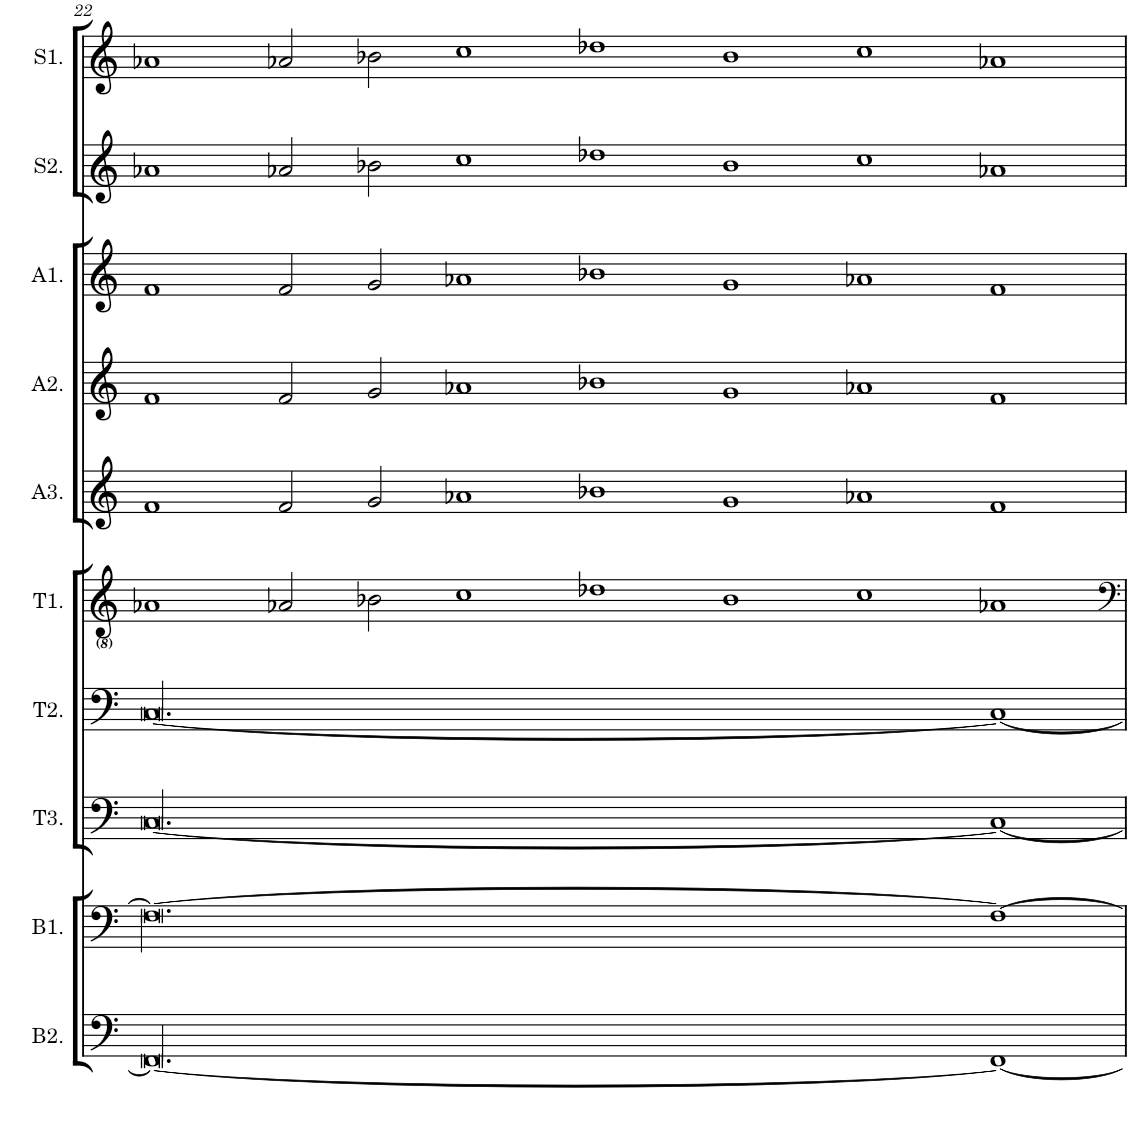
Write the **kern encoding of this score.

**kern	**kern	**kern	**kern	**kern	**kern	**kern	**kern	**kern	**kern
*part10	*part9	*part8	*part7	*part6	*part5	*part4	*part3	*part2	*part1
*staff10	*staff9	*staff8	*staff7	*staff6	*staff5	*staff4	*staff3	*staff2	*staff1
*I"Bass 2	*I"Bass 1	*I"Tenor 3	*I"Tenor 2	*I"Tenor 1	*I"Alto 3	*I"Alto 2	*I"Alto 1	*I"Sop 2	*I"Sop 1
*I'B2.	*I'B1.	*I'T3.	*I'T2.	*I'T1.	*I'A3.	*I'A2.	*I'A1.	*I'S2.	*I'S1.
!!LO:PB:g=z
*clefF4	*clefF4	*clefF4	*clefF4	*clefG2	*clefG2	*clefG2	*clefG2	*clefG2	*clefG2
*k[]	*k[]	*k[]	*k[]	*k[]	*k[]	*k[]	*k[]	*k[]	*k[]
*M28/4	*M28/4	*M28/4	*M28/4	*M28/4	*M28/4	*M28/4	*M28/4	*M28/4	*M28/4
=22	=22	=22	=22	=22	=22	=22	=22	=22	=22
!	!	!	!LO:TX:a:B:color=#FFFFFF:t=To Violoncello	!	!	!	!	!	!
!	!	!LO:TX:a:B:color=#FFFFFF:t=To Violoncello	!	!	!	!	!	!	!
00.FF/_	00.F\_	[00.C/	[00.C/	1a-X	1f	1f	1f	1a-X	1a-X
.	.	.	.	2a-X/	2f/	2f/	2f/	2a-X/	2a-X/
.	.	.	.	2b-X\	2g/	2g/	2g/	2b-X\	2b-X\
.	.	.	.	1cc	1a-X	1a-X	1a-X	1cc	1cc
.	.	.	.	1dd-X	1b-X	1b-X	1b-X	1dd-X	1dd-X
.	.	.	.	1b-	1g	1g	1g	1b-	1b-
.	.	.	.	1cc	1a-X	1a-X	1a-X	1cc	1cc
1FF_	1F_	1C_	1C_	1a-X	1f	1f	1f	1a-X	1a-X
=	=	=	=	=	=	=	=	=	=
*-	*-	*-	*-	*-	*-	*-	*-	*-	*-
